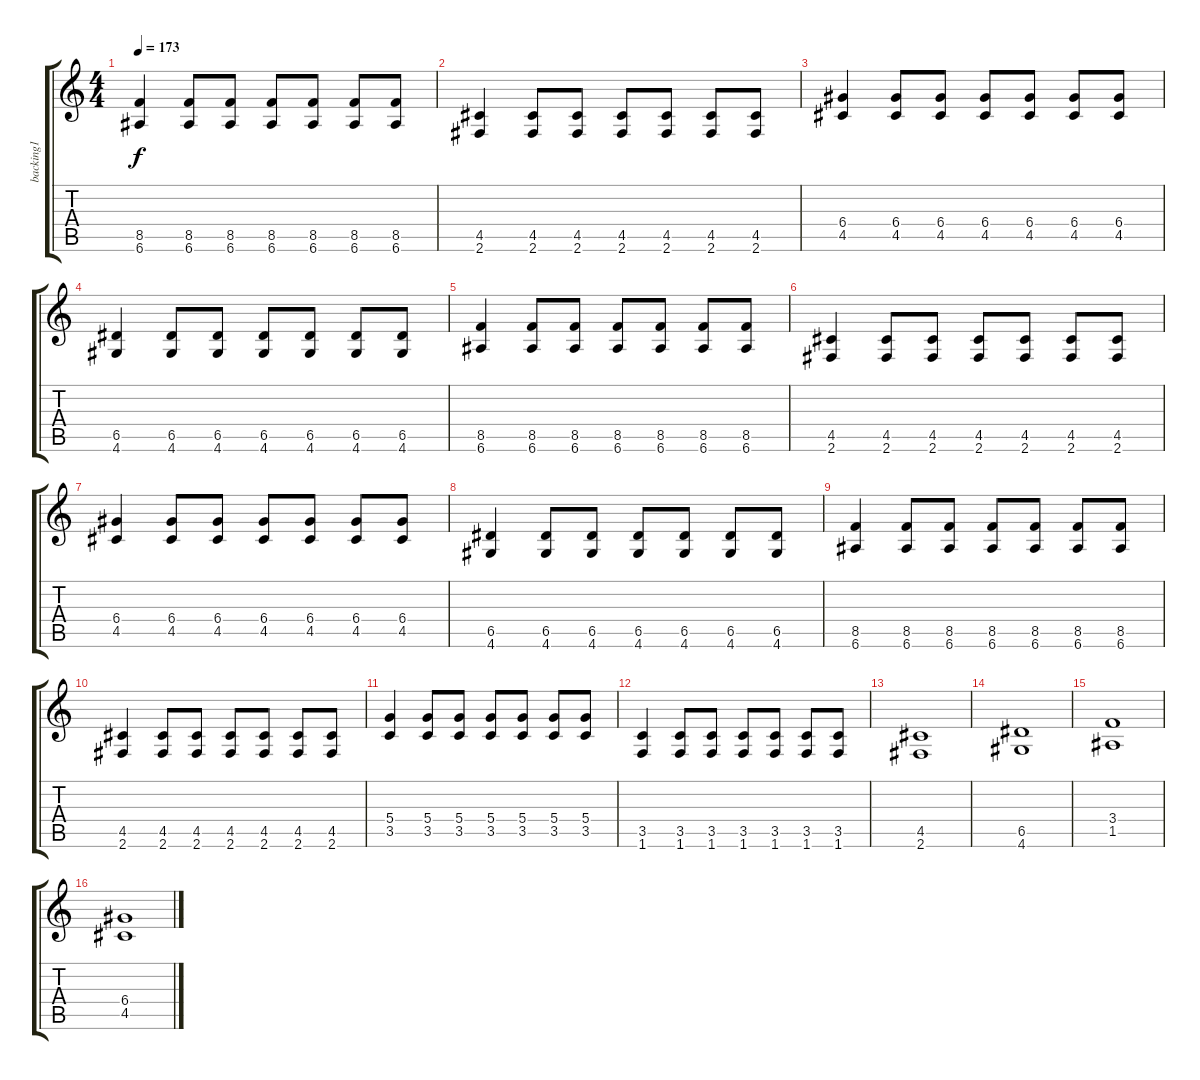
\track ("backing1" "backing1") {mute instrument overdrivenguitar}
\staff {score tabs}
\tuning (E4 B3 G3 D3 A2 E2) {hide}
\ts (4 4)
\tempo 173
\clef g2
\ks c
(8.5 6.6).4{dy f} (8.5 6.6).8 (8.5 6.6).8 (8.5 6.6).8 (8.5 6.6).8 (8.5 6.6).8 (8.5 6.6).8 |
(4.5 2.6).4 (4.5 2.6).8 (4.5 2.6).8 (4.5 2.6).8 (4.5 2.6).8 (4.5 2.6).8 (4.5 2.6).8 |
(6.4 4.5).4 (6.4 4.5).8 (6.4 4.5).8 (6.4 4.5).8 (6.4 4.5).8 (6.4 4.5).8 (6.4 4.5).8 |
(6.5 4.6).4 (6.5 4.6).8 (6.5 4.6).8 (6.5 4.6).8 (6.5 4.6).8 (6.5 4.6).8 (6.5 4.6).8 |
(8.5 6.6).4 (8.5 6.6).8 (8.5 6.6).8 (8.5 6.6).8 (8.5 6.6).8 (8.5 6.6).8 (8.5 6.6).8 |
(4.5 2.6).4 (4.5 2.6).8 (4.5 2.6).8 (4.5 2.6).8 (4.5 2.6).8 (4.5 2.6).8 (4.5 2.6).8 |
(6.4 4.5).4 (6.4 4.5).8 (6.4 4.5).8 (6.4 4.5).8 (6.4 4.5).8 (6.4 4.5).8 (6.4 4.5).8 |
(6.5 4.6).4 (6.5 4.6).8 (6.5 4.6).8 (6.5 4.6).8 (6.5 4.6).8 (6.5 4.6).8 (6.5 4.6).8 |
(8.5 6.6).4 (8.5 6.6).8 (8.5 6.6).8 (8.5 6.6).8 (8.5 6.6).8 (8.5 6.6).8 (8.5 6.6).8 |
(4.5 2.6).4 (4.5 2.6).8 (4.5 2.6).8 (4.5 2.6).8 (4.5 2.6).8 (4.5 2.6).8 (4.5 2.6).8 |
(5.4 3.5).4 (5.4 3.5).8 (5.4 3.5).8 (5.4 3.5).8 (5.4 3.5).8 (5.4 3.5).8 (5.4 3.5).8 |
(3.5 1.6).4 (3.5 1.6).8 (3.5 1.6).8 (3.5 1.6).8 (3.5 1.6).8 (3.5 1.6).8 (3.5 1.6).8 |
(4.5 2.6).1 |
(6.5 4.6).1 |
(3.4 1.5).1 |
(6.4 4.5).1
